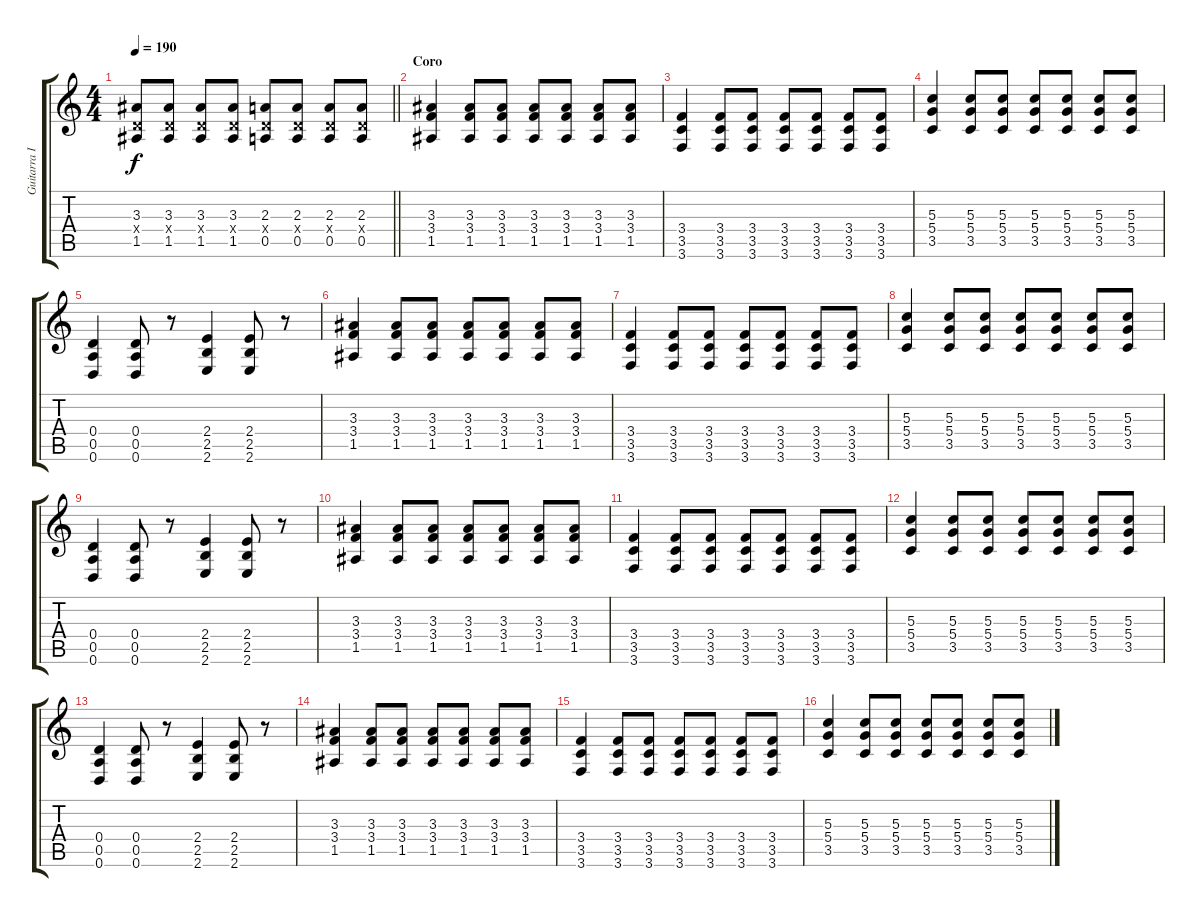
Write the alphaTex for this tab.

\track ("Guitarra II" "Guitarra I") {instrument distortionguitar}
\staff {score tabs}
\tuning (E4 B3 G3 D3 A2 D2) {hide}
\ts (4 4)
\tempo 190
\clef g2
\barLineRight lightlight
\ks c
(3.3 0.4{x} 1.5).8{dy f} (3.3 0.4{x} 1.5).8 (3.3 0.4{x} 1.5).8 (3.3 0.4{x} 1.5).8 (2.3 0.4{x} 0.5).8 (2.3 0.4{x} 0.5).8 (2.3 0.4{x} 0.5).8 (2.3 0.4{x} 0.5).8 |
\section ("" "Coro")
(3.3 3.4 1.5).4 (3.3 3.4 1.5).8 (3.3 3.4 1.5).8 (3.3 3.4 1.5).8 (3.3 3.4 1.5).8 (3.3 3.4 1.5).8 (3.3 3.4 1.5).8 |
(3.4 3.5 3.6).4 (3.4 3.5 3.6).8 (3.4 3.5 3.6).8 (3.4 3.5 3.6).8 (3.4 3.5 3.6).8 (3.4 3.5 3.6).8 (3.4 3.5 3.6).8 |
(5.3 5.4 3.5).4 (5.3 5.4 3.5).8 (5.3 5.4 3.5).8 (5.3 5.4 3.5).8 (5.3 5.4 3.5).8 (5.3 5.4 3.5).8 (5.3 5.4 3.5).8 |
(0.4 0.5 0.6).4 (0.4 0.5 0.6).8 r.8 (2.4 2.5 2.6).4 (2.4 2.5 2.6).8 r.8 |
(3.3 3.4 1.5).4 (3.3 3.4 1.5).8 (3.3 3.4 1.5).8 (3.3 3.4 1.5).8 (3.3 3.4 1.5).8 (3.3 3.4 1.5).8 (3.3 3.4 1.5).8 |
(3.4 3.5 3.6).4 (3.4 3.5 3.6).8 (3.4 3.5 3.6).8 (3.4 3.5 3.6).8 (3.4 3.5 3.6).8 (3.4 3.5 3.6).8 (3.4 3.5 3.6).8 |
(5.3 5.4 3.5).4 (5.3 5.4 3.5).8 (5.3 5.4 3.5).8 (5.3 5.4 3.5).8 (5.3 5.4 3.5).8 (5.3 5.4 3.5).8 (5.3 5.4 3.5).8 |
(0.4 0.5 0.6).4 (0.4 0.5 0.6).8 r.8 (2.4 2.5 2.6).4 (2.4 2.5 2.6).8 r.8 |
(3.3 3.4 1.5).4 (3.3 3.4 1.5).8 (3.3 3.4 1.5).8 (3.3 3.4 1.5).8 (3.3 3.4 1.5).8 (3.3 3.4 1.5).8 (3.3 3.4 1.5).8 |
(3.4 3.5 3.6).4 (3.4 3.5 3.6).8 (3.4 3.5 3.6).8 (3.4 3.5 3.6).8 (3.4 3.5 3.6).8 (3.4 3.5 3.6).8 (3.4 3.5 3.6).8 |
(5.3 5.4 3.5).4 (5.3 5.4 3.5).8 (5.3 5.4 3.5).8 (5.3 5.4 3.5).8 (5.3 5.4 3.5).8 (5.3 5.4 3.5).8 (5.3 5.4 3.5).8 |
(0.4 0.5 0.6).4 (0.4 0.5 0.6).8 r.8 (2.4 2.5 2.6).4 (2.4 2.5 2.6).8 r.8 |
(3.3 3.4 1.5).4 (3.3 3.4 1.5).8 (3.3 3.4 1.5).8 (3.3 3.4 1.5).8 (3.3 3.4 1.5).8 (3.3 3.4 1.5).8 (3.3 3.4 1.5).8 |
(3.4 3.5 3.6).4 (3.4 3.5 3.6).8 (3.4 3.5 3.6).8 (3.4 3.5 3.6).8 (3.4 3.5 3.6).8 (3.4 3.5 3.6).8 (3.4 3.5 3.6).8 |
(5.3 5.4 3.5).4 (5.3 5.4 3.5).8 (5.3 5.4 3.5).8 (5.3 5.4 3.5).8 (5.3 5.4 3.5).8 (5.3 5.4 3.5).8 (5.3 5.4 3.5).8
